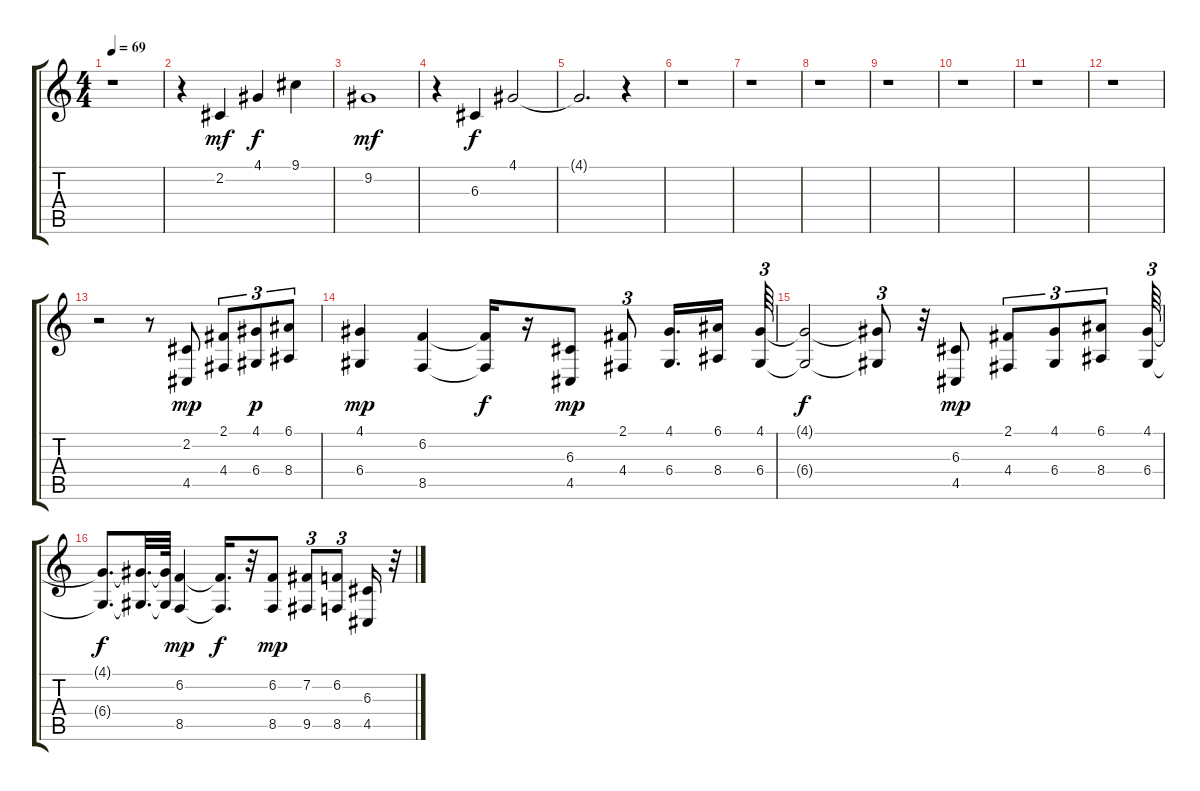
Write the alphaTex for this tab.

\track "" {instrument brasssection}
\staff {score tabs}
\tuning (E4 B3 G3 D3 A2 E2) {hide}
\ts (4 4)
\tempo 69
\clef g2
\ks c
r.1{dy f} |
r.4 2.2.4{dy mf volume 6} 4.1.4{dy f volume 6} 9.1.4{volume 6} |
9.2.1{dy mf volume 6} |
r.4 6.3.4{dy f volume 10} 4.1.2{volume 6} |
4.1{t}.2{d} r.4 |
r.1 |
r.1 |
r.1 |
r.1 |
r.1 |
r.1 |
r.1 |
r.2 r.8 (2.2 4.5).8{dy mp volume 16} (2.1 4.4).8{tu (3 2)} (4.1 6.4).8{tu (3 2) dy p} (6.1 8.4).8{tu (3 2)} |
(4.1 6.4).4{dy mp} (6.2 8.5).4 (6.2{t} 8.5{t}).16{dy f} r.16 (6.3 4.5).8{dy mp} (2.1 4.4).8{tu (3 2)} (4.1 6.4).16{d} (6.1 8.4).16{beam splitsecondary} (4.1 6.4).64{tu (3 2)} |
(4.1{t} 6.4{t}).2{dy f} (4.1{t} 6.4{t}).8{tu (3 2)} r.32 (6.3 4.5).8{dy mp} (2.1 4.4).8{tu (3 2)} (4.1 6.4).8{tu (3 2)} (6.1 8.4).8{tu (3 2)} (4.1 6.4).64{tu (3 2)} |
(4.1{t} 6.4{t}).8{d dy f} (4.1{t} 6.4{t}).32{d} (4.1{t} 6.4{t}).64 (6.2 8.5).4{dy mp} (6.2{t} 8.5{t}).16{d dy f} r.32 (6.2 8.5).8{dy mp} (7.2 9.5).8{tu (3 2)} (6.2 8.5).8{tu (3 2)} (6.3 4.5).16 r.32
